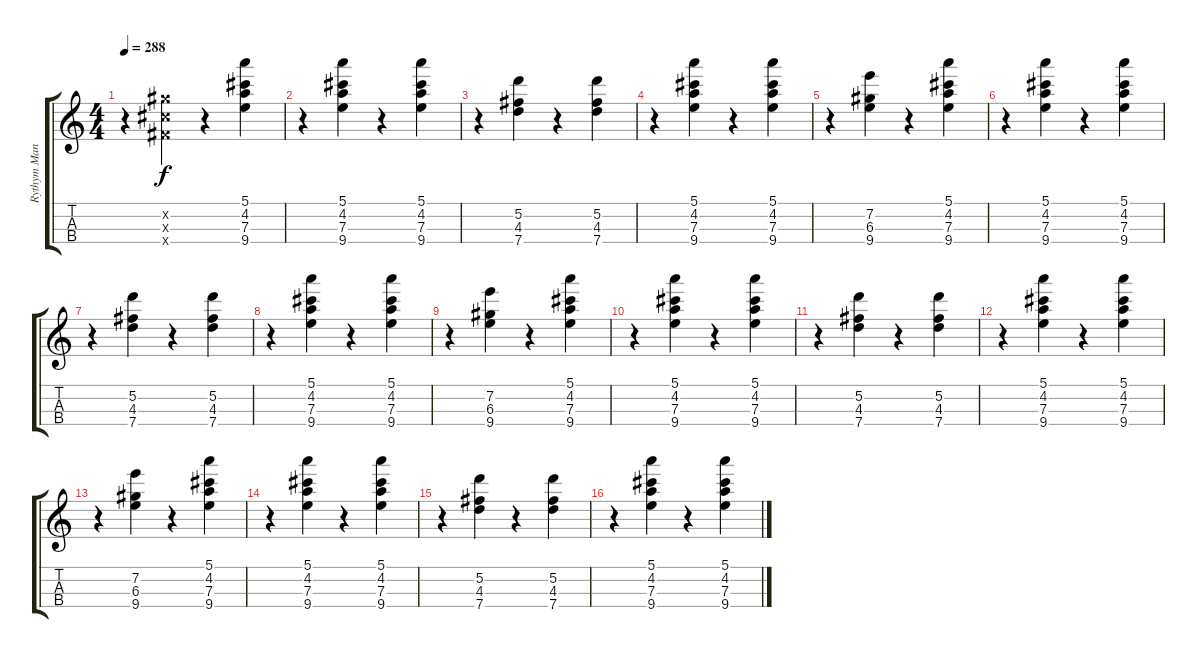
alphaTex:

\track ("Rythym Mandolin" "Rythym Man") {instrument banjo}
\staff {score tabs}
\tuning (E5 A4 D4 G3) {hide}
\displaytranspose 12
\ts (4 4)
\tempo 288
\clef g2
\ks c
r.4{dy f} (-1.2{x} -1.3{x} -1.4{x}).4 r.4 (5.1 4.2 7.3 9.4).4 |
r.4 (5.1 4.2 7.3 9.4).4 r.4 (5.1 4.2 7.3 9.4).4 |
r.4 (5.2 4.3 7.4).4 r.4 (5.2 4.3 7.4).4 |
r.4 (5.1 4.2 7.3 9.4).4 r.4 (5.1 4.2 7.3 9.4).4 |
r.4 (7.2 6.3 9.4).4 r.4 (5.1 4.2 7.3 9.4).4 |
r.4 (5.1 4.2 7.3 9.4).4 r.4 (5.1 4.2 7.3 9.4).4 |
r.4 (5.2 4.3 7.4).4 r.4 (5.2 4.3 7.4).4 |
r.4 (5.1 4.2 7.3 9.4).4 r.4 (5.1 4.2 7.3 9.4).4 |
r.4 (7.2 6.3 9.4).4 r.4 (5.1 4.2 7.3 9.4).4 |
r.4 (5.1 4.2 7.3 9.4).4 r.4 (5.1 4.2 7.3 9.4).4 |
r.4 (5.2 4.3 7.4).4 r.4 (5.2 4.3 7.4).4 |
r.4 (5.1 4.2 7.3 9.4).4 r.4 (5.1 4.2 7.3 9.4).4 |
r.4 (7.2 6.3 9.4).4 r.4 (5.1 4.2 7.3 9.4).4 |
r.4 (5.1 4.2 7.3 9.4).4 r.4 (5.1 4.2 7.3 9.4).4 |
r.4 (5.2 4.3 7.4).4 r.4 (5.2 4.3 7.4).4 |
r.4 (5.1 4.2 7.3 9.4).4 r.4 (5.1 4.2 7.3 9.4).4
